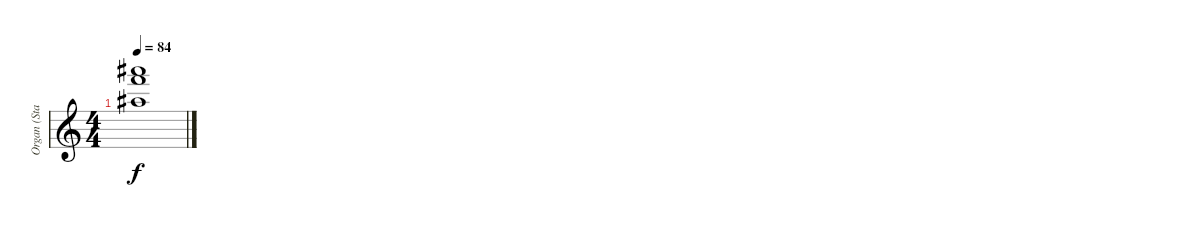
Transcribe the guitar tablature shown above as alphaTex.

\track ("Organ (Staff 1)" "Organ (Sta") {instrument rockorgan}
\staff {score}
\tuning (E4 B3 G3 D3 A2 E2 B1) {hide}
\ts (4 4)
\tempo 84
\clef g2
\ks c
(30.1{t} 30.2{t} 27.3{t}).1{dy f}
